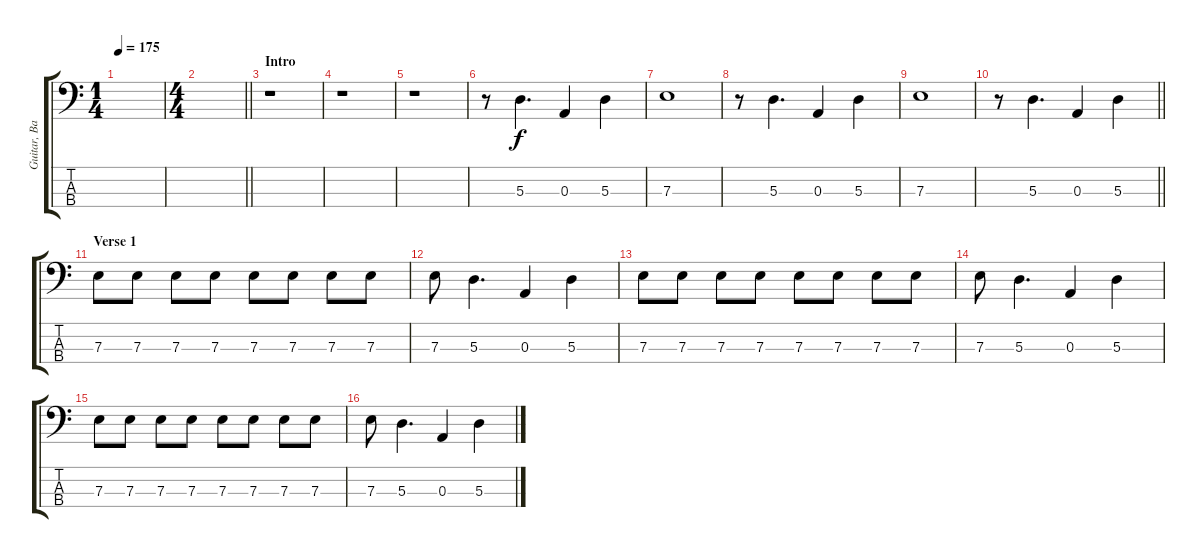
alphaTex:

\track ("Guitar, Bass" "Guitar, Ba") {instrument electricbassfinger}
\staff {score tabs}
\tuning (G2 D2 A1 E1) {hide}
\ts (1 4)
\tempo 175
\clef f4
\ks c
|
\ts (4 4)
\barLineRight lightlight
|
\section ("" "Intro")
r.1 |
r.1 |
r.1 |
r.8 5.3.4{d} 0.3.4 5.3.4 |
7.3.1 |
r.8 5.3.4{d} 0.3.4 5.3.4 |
7.3.1 |
\barLineRight lightlight
r.8 5.3.4{d} 0.3.4 5.3.4 |
\section ("" "Verse 1")
7.3.8 7.3.8 7.3.8 7.3.8 7.3.8 7.3.8 7.3.8 7.3.8 |
7.3.8 5.3.4{d} 0.3.4 5.3.4 |
7.3.8 7.3.8 7.3.8 7.3.8 7.3.8 7.3.8 7.3.8 7.3.8 |
7.3.8 5.3.4{d} 0.3.4 5.3.4 |
7.3.8 7.3.8 7.3.8 7.3.8 7.3.8 7.3.8 7.3.8 7.3.8 |
7.3.8 5.3.4{d} 0.3.4 5.3.4
